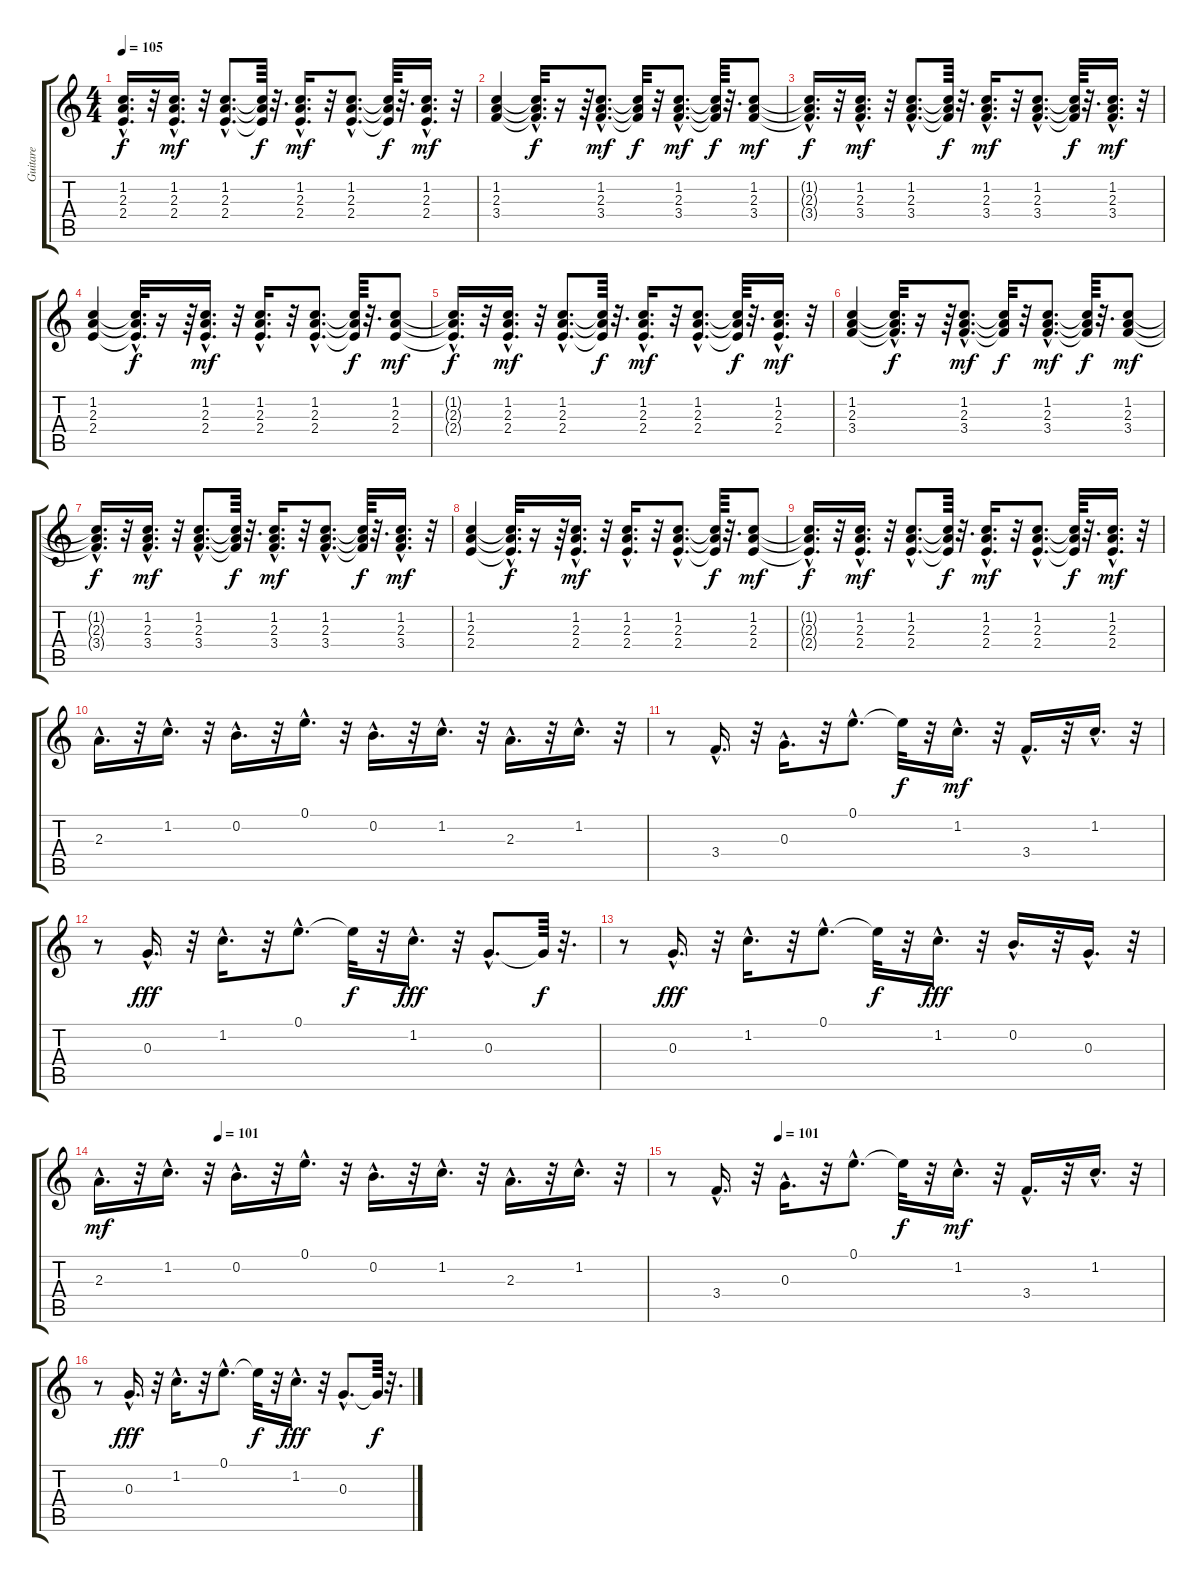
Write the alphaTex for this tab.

\track ("Guitare" "Guitare") {instrument acousticguitarnylon}
\staff {score tabs}
\tuning (E4 B3 G3 D3 A2 E2) {hide}
\ts (4 4)
\tempo 105
\clef g2
\ks c
(1.2{hac t} 2.3{hac t} 2.4{hac t}).16{d dy f} r.32 (1.2{hac} 2.3{hac} 2.4{hac}).16{d dy mf} r.32 (1.2{hac} 2.3{hac} 2.4{hac}).8{d} (1.2{t} 2.3{t} 2.4{t}).64{dy f} r.32{d} (1.2{hac} 2.3{hac} 2.4{hac}).16{d dy mf} r.32 (1.2{hac} 2.3{hac} 2.4{hac}).8{d} (1.2{t} 2.3{t} 2.4{t}).64{dy f} r.32{d} (1.2{hac} 2.3{hac} 2.4{hac}).16{d dy mf} r.32 |
(1.2 2.3 3.4).4 (1.2{hac t} 2.3{hac t} 3.4{hac t}).32{d dy f} r.16 r.64 (1.2{hac} 2.3{hac} 3.4{hac}).8{d dy mf} (1.2{t} 2.3{t} 3.4{t}).32{dy f} r.32 (1.2{hac} 2.3{hac} 3.4{hac}).8{d dy mf} (1.2{t} 2.3{t} 3.4{t}).64{dy f} r.32{d} (1.2 2.3 3.4).8{dy mf} |
(1.2{hac t} 2.3{hac t} 3.4{hac t}).16{d dy f} r.32 (1.2{hac} 2.3{hac} 3.4{hac}).16{d dy mf} r.32 (1.2{hac} 2.3{hac} 3.4{hac}).8{d} (1.2{t} 2.3{t} 3.4{t}).64{dy f} r.32{d} (1.2{hac} 2.3{hac} 3.4{hac}).16{d dy mf} r.32 (1.2{hac} 2.3{hac} 3.4{hac}).8{d} (1.2{t} 2.3{t} 3.4{t}).64{dy f} r.32{d} (1.2{hac} 2.3{hac} 3.4{hac}).16{d dy mf} r.32 |
(1.2 2.3 2.4).4 (1.2{hac t} 2.3{hac t} 2.4{hac t}).32{d dy f} r.16 r.64 (1.2{hac} 2.3{hac} 2.4{hac}).16{d dy mf} r.32 (1.2{hac} 2.3{hac} 2.4{hac}).16{d} r.32 (1.2{hac} 2.3{hac} 2.4{hac}).8{d} (1.2{t} 2.3{t} 2.4{t}).64{dy f} r.32{d} (1.2 2.3 2.4).8{dy mf} |
(1.2{hac t} 2.3{hac t} 2.4{hac t}).16{d dy f} r.32 (1.2{hac} 2.3{hac} 2.4{hac}).16{d dy mf} r.32 (1.2{hac} 2.3{hac} 2.4{hac}).8{d} (1.2{t} 2.3{t} 2.4{t}).64{dy f} r.32{d} (1.2{hac} 2.3{hac} 2.4{hac}).16{d dy mf} r.32 (1.2{hac} 2.3{hac} 2.4{hac}).8{d} (1.2{t} 2.3{t} 2.4{t}).64{dy f} r.32{d} (1.2{hac} 2.3{hac} 2.4{hac}).16{d dy mf} r.32 |
(1.2 2.3 3.4).4 (1.2{hac t} 2.3{hac t} 3.4{hac t}).32{d dy f} r.16 r.64 (1.2{hac} 2.3{hac} 3.4{hac}).8{d dy mf} (1.2{t} 2.3{t} 3.4{t}).32{dy f} r.32 (1.2{hac} 2.3{hac} 3.4{hac}).8{d dy mf} (1.2{t} 2.3{t} 3.4{t}).64{dy f} r.32{d} (1.2 2.3 3.4).8{dy mf} |
(1.2{hac t} 2.3{hac t} 3.4{hac t}).16{d dy f} r.32 (1.2{hac} 2.3{hac} 3.4{hac}).16{d dy mf} r.32 (1.2{hac} 2.3{hac} 3.4{hac}).8{d} (1.2{t} 2.3{t} 3.4{t}).64{dy f} r.32{d} (1.2{hac} 2.3{hac} 3.4{hac}).16{d dy mf} r.32 (1.2{hac} 2.3{hac} 3.4{hac}).8{d} (1.2{t} 2.3{t} 3.4{t}).64{dy f} r.32{d} (1.2{hac} 2.3{hac} 3.4{hac}).16{d dy mf} r.32 |
(1.2 2.3 2.4).4 (1.2{hac t} 2.3{hac t} 2.4{hac t}).32{d dy f} r.16 r.64 (1.2{hac} 2.3{hac} 2.4{hac}).16{d dy mf} r.32 (1.2{hac} 2.3{hac} 2.4{hac}).16{d} r.32 (1.2{hac} 2.3{hac} 2.4{hac}).8{d} (1.2{t} 2.3{t} 2.4{t}).64{dy f} r.32{d} (1.2 2.3 2.4).8{dy mf} |
(1.2{hac t} 2.3{hac t} 2.4{hac t}).16{d dy f} r.32 (1.2{hac} 2.3{hac} 2.4{hac}).16{d dy mf} r.32 (1.2{hac} 2.3{hac} 2.4{hac}).8{d} (1.2{t} 2.3{t} 2.4{t}).64{dy f} r.32{d} (1.2{hac} 2.3{hac} 2.4{hac}).16{d dy mf} r.32 (1.2{hac} 2.3{hac} 2.4{hac}).8{d} (1.2{t} 2.3{t} 2.4{t}).64{dy f} r.32{d} (1.2{hac} 2.3{hac} 2.4{hac}).16{d dy mf} r.32 |
2.3{hac}.16{d} r.32 1.2{hac}.16{d} r.32 0.2{hac}.16{d} r.32 0.1{hac}.16{d} r.32 0.2{hac}.16{d} r.32 1.2{hac}.16{d} r.32 2.3{hac}.16{d} r.32 1.2{hac}.16{d} r.32 |
r.8 3.4{hac}.16{d} r.32 0.3{hac}.16{d} r.32 0.1{hac}.8{d} 0.1{t}.32{dy f} r.32 1.2{hac}.16{d dy mf} r.32 3.4{hac}.16{d} r.32 1.2{hac}.16{d} r.32 |
r.8 0.3{hac}.16{d dy fff} r.32 1.2{hac}.16{d} r.32 0.1{hac}.8{d} 0.1{t}.32{dy f} r.32 1.2{hac}.16{d dy fff} r.32 0.3{hac}.8{d} 0.3{t}.64{dy f} r.32{d} |
r.8 0.3{hac}.16{d dy fff} r.32 1.2{hac}.16{d} r.32 0.1{hac}.8{d} 0.1{t}.32{dy f} r.32 1.2{hac}.16{d dy fff} r.32 0.2{hac}.16{d} r.32 0.3{hac}.16{d} r.32 |
\tempo (101 0.21875)
2.3{hac}.16{d dy mf} r.32 1.2{hac}.16{d} r.32 0.2{hac}.16{d} r.32 0.1{hac}.16{d} r.32 0.2{hac}.16{d} r.32 1.2{hac}.16{d} r.32 2.3{hac}.16{d} r.32 1.2{hac}.16{d} r.32 |
\tempo (101 0.21875)
r.8 3.4{hac}.16{d} r.32 0.3{hac}.16{d} r.32 0.1{hac}.8{d} 0.1{t}.32{dy f} r.32 1.2{hac}.16{d dy mf} r.32 3.4{hac}.16{d} r.32 1.2{hac}.16{d} r.32 |
r.8 0.3{hac}.16{d dy fff} r.32 1.2{hac}.16{d} r.32 0.1{hac}.8{d} 0.1{t}.32{dy f} r.32 1.2{hac}.16{d dy fff} r.32 0.3{hac}.8{d} 0.3{t}.64{dy f} r.32{d}
